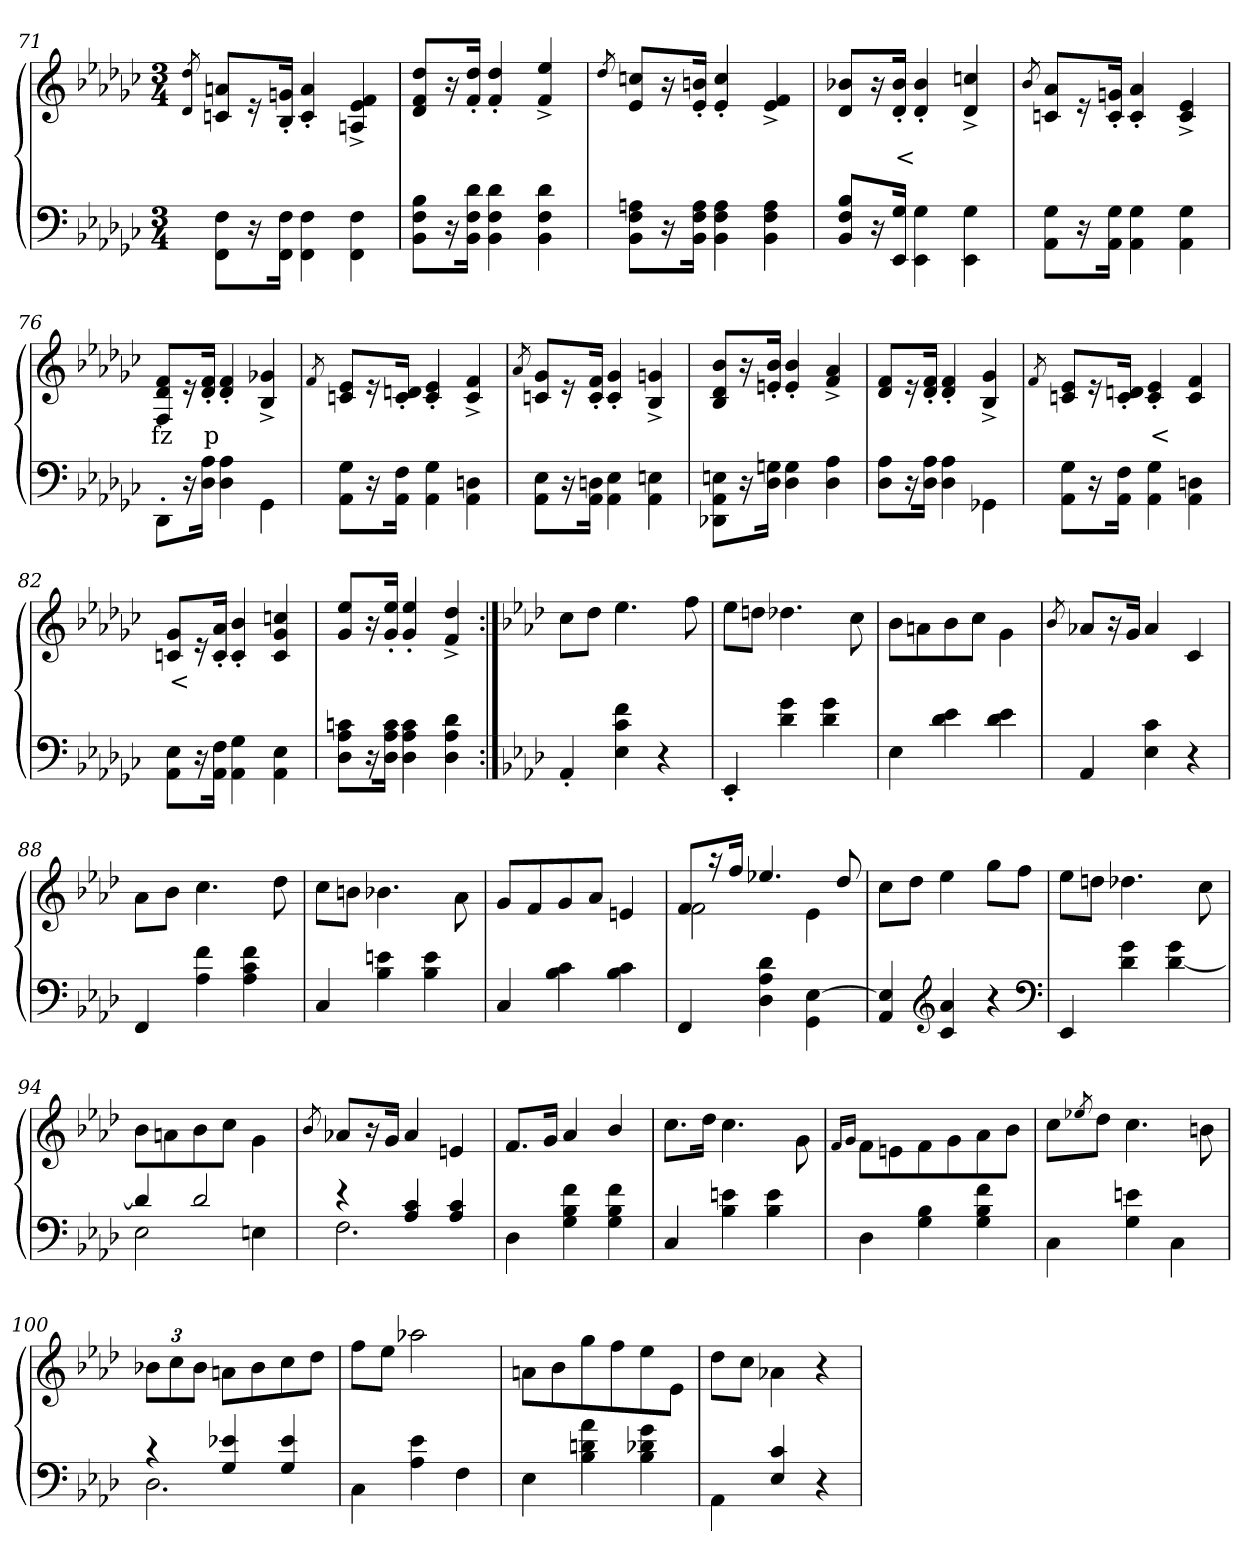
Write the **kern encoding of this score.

**kern	**kern	**text
*part2	*part1	*part1
*staff2	*staff1	*staff1
*clefF4	*clefG2	*
*k[b-e-a-d-g-c-]	*k[b-e-a-d-g-c-]	*
*M3/4	*M3/4	*
=71	=71	=71
.	8qdd- 8qd-/	.
8F 8FF\L	8an 8cnL	.
16r	16r	.
16F 16FF\Jk	16gn'> 16B-'>Jk	.
4F 4FF\	4a'> 4c'>	.
4F 4FF\	4f^> 4e-^> 4An^>	.
=72	=72	=72
8B- 8F 8BB-L	8dd- 8f 8d-L	.
16r	16r	.
16d- 16F 16BB-Jk	16dd-'> 16f'>Jk	.
4d- 4F 4BB-	4dd-'> 4f'>	.
4d- 4F 4BB-	4ee-^> 4f/^>	.
=73	=73	=73
.	8qdd-/	.
8An 8F 8BB-L	8ccn 8e-L	.
16r	16r	.
16A 16F 16BB-Jk	16bn'> 16e-'>Jk	.
4A 4F 4BB-	4cc'> 4e-'>	.
4A 4F 4BB-	4f^> 4e-^>	.
=74	=74	=74
8B- 8F 8BB-L	8b-X 8d-L	.
16r	16r	.
16G- 16EE-Jk	16b-'> 16d-'>Jk	<
4G-\ 4EE-\	4b-'> 4d-'>	.
4G-\ 4EE-\	4ccn^> 4d-^>	.
=75	=75	=75
.	8qb-/	.
8G- 8AA-L	8a- 8cnL	.
16r	16r	.
16G- 16AA-Jk	16gn'> 16c'>Jk	.
4G- 4AA-	4a-'> 4c'>	.
4G- 4AA-	4e-^> 4c^>	.
=76	=76	=76
8DD-'>\L	8f 8d- 8FL	fz
16r	16r	.
16A- 16D-Jk	16f'> 16d-'>J	p
4A- 4D-	4f'> 4d-'>	.
4GG-\	4g-X^> 4B-^>	.
=77	=77	=77
.	8qf/	.
8G- 8AA-\L	8e- 8cnL	.
16r	16r	.
16F 16AA-Jk	16dn'> 16c'>Jk	.
4G- 4AA-	4e-'> 4c'>	.
4Dn 4AA-\	4f^> 4c^>	.
=78	=78	=78
.	8qa-/	.
8E- 8AA-\L	8g- 8cnL	.
16r	16r	.
16Dn 16AA-Jk	16f'> 16c'>Jk	.
4E- 4AA-\	4g-'> 4c'>	.
4En 4AA-\	4gn^> 4B-^>	.
=79	=79	=79
8En 8AA- 8DD-X\L	8b- 8d- 8B-L	.
16r	16r	.
16Gn 16D-Jk	16b-'> 16en'>Jk	.
4G 4D-	4b-'> 4e'>	.
4A- 4D-	4a-^> 4f^>	.
=80	=80	=80
8A- 8D-L	8f 8d-L	.
16r	16r	.
16A- 16D-Jk	16f'> 16d-'>Jk	.
4A- 4D-	4f'> 4d-'>	.
4GG-X\	4g-^> 4B-^>	.
=81	=81	=81
.	8qf/	.
8G- 8AA-\L	8e- 8cnL	.
16r	16r	.
16F 16AA-Jk	16dn'> 16c'>Jk	.
4G- 4AA-	4e-'> 4c'>	<
4Dn 4AA-\	4f 4c	.
=82	=82	=82
8E- 8AA-\L	8g- 8cnL	<
16r	16r	.
16F 16AA-Jk	16a-'> 16c'>Jk	.
4G- 4AA-	4b-'> 4c'>	.
4E- 4AA-\	4cc 4g- 4c	.
=83	=83	=83
8cn 8A- 8D-L	8ee- 8g-/L	.
16r	16r	[
16c 16A- 16D-Jk	16ee-'> 16g-'>Jk	.
4c 4A- 4D-	4ee-'> 4g-/'>	.
4d- 4A- 4D-	4dd-^> 4f^>	.
=84:|!	=84:|!	=84:|!
*k[b-e-a-d-]	*k[b-e-a-d-]	*
4AA-'>	8ccL	.
.	8dd-J	.
4f 4c 4E-	4.ee-	.
4r	.	.
.	8ff	.
=85	=85	=85
4EE-'>	8ee-L	.
.	8ddnJ	.
4g 4d-	4.dd-X	.
4g 4d-	.	.
.	8cc	.
=86	=86	=86
4E-	8b-L	.
.	8an	.
4e- 4d-	8b-	.
.	8ccJ	.
4e- 4d-	4g\	.
=87	=87	=87
.	8qb-/	.
4AA-	8a-XL	.
.	16r	.
.	16gJk	.
4c 4E-	4a-	.
4r	4c	.
=88	=88	=88
4FF	8a-\L	.
.	8b-J	.
4f 4A-	4.cc	.
4f 4c 4A-	.	.
.	8dd-	.
=89	=89	=89
4C	8ccL	.
.	8bnJ	.
4en 4B-	4.b-X	.
4e 4B-	.	.
.	8a-\	.
=90	=90	=90
4C	8gL	.
.	8f	.
4c 4B-	8g	.
.	8a-J	.
4c 4B-	4en	.
=91	=91	=91
*	*^	*
4FF	8fL	2f	.
.	16r	.	.
.	16ffJk	.	.
4d- 4A- 4D-	4.ee-X	.	.
[4E- 4GG\	.	4e-	.
.	8dd-	.	.
*	*v	*v	*
=92	=92	=92
4E-] 4AA-	8ccL	.
.	8dd-J	.
*clefG2	*	*
4a- 4c	4ee-	.
4r	8ggL	.
.	8ffJ	.
*clefF4	*	*
=93	=93	=93
4EE-	8ee-L	.
.	8ddnJ	.
4g 4d-	4.dd-X	.
4g [4d-	.	.
.	8cc	.
=94	=94	=94
*^	*	*
4d-]	2E-	8b-L	.
.	.	8an	.
2d-	.	8b-	.
.	.	8ccJ	.
.	4En	4g\	.
=95	=95	=95	=95
.	.	8qb-/	.
4r	2.F	8a-XL	.
.	.	16r	.
.	.	16gJk	.
4c 4A-	.	4a-	.
4c 4A-	.	4en	.
*v	*v	*	*
=96	=96	=96
4D-	8.fL	.
.	16gJk	.
4f 4B- 4G	4a-	.
4f 4B- 4G	4b-/	.
=97	=97	=97
4C	8.ccL	.
.	16dd-Jk	.
4en 4B-	4.cc	.
4e 4B-	.	.
.	8g\	.
=98	=98	=98
.	16qqf/LL	.
.	16qqg/JJ	.
4D-	8f\L	.
.	8en	.
4B- 4G	8f	.
.	8g	.
4f 4B- 4G	8a-	.
.	8b-J	.
=99	=99	=99
4C\	8ccL	.
.	8qee-X/	.
.	8dd-J	.
4en 4G	4.cc	.
4C\	.	.
.	8bn	.
=100	=100	=100
*^	*	*
4r	2.D-	12b-XL	.
.	.	12cc	.
.	.	12b-J	.
4e-X 4G	.	8anL	.
.	.	8b-	.
4e- 4G	.	8cc	.
.	.	8dd-J	.
*v	*v	*	*
=101	=101	=101
4C\	8ffL	.
.	8ee-J	.
4e- 4A-	2aa-X	.
4F	.	.
=102	=102	=102
4E-	8anL	.
.	8b-	.
4a- 4dn 4B-	8gg	.
.	8ff	.
4g 4d-X 4B-	8ee-	.
.	8e-J	.
=103	=103	=103
4AA-\	8dd-L	.
.	8ccJ	.
4c 4E-/	4a-X\	.
4r	4r	.
=	=	=
*-	*-	*-
